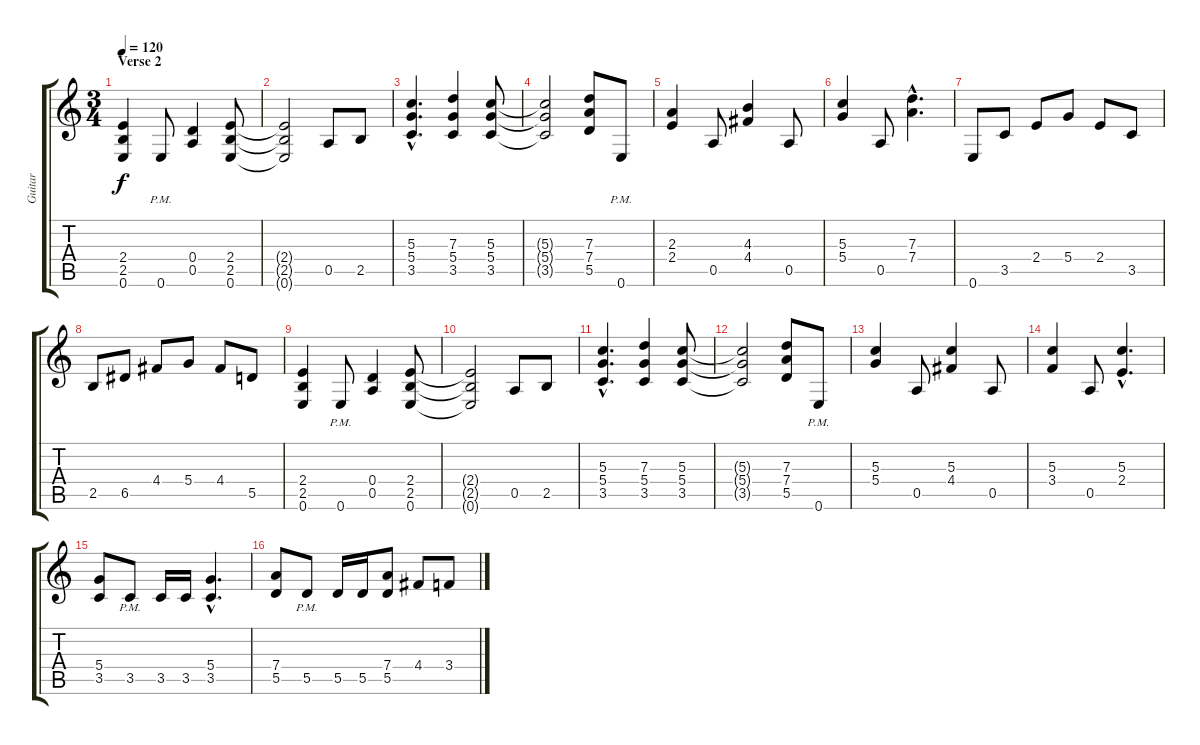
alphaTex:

\track ("Guitar" "Guitar") {instrument distortionguitar}
\staff {score tabs}
\tuning (E4 B3 G3 D3 A2 E2) {hide}
\ts (3 4)
\section ("" "Verse 2")
\tempo 120
\clef g2
\ks c
(2.4 2.5 0.6).4{dy f} 0.6{pm}.8 (0.4 0.5).4 (2.4 2.5 0.6).8 |
(2.4{t} 2.5{t} 0.6{t}).2 0.5.8 2.5.8 |
(5.3{hac} 5.4{hac} 3.5{hac}).4{d} (7.3 5.4 3.5).4 (5.3 5.4 3.5).8 |
(5.3{t} 5.4{t} 3.5{t}).2 (7.3 7.4 5.5).8 0.6{pm}.8 |
(2.3 2.4).4 0.5.8 (4.3 4.4).4 0.5.8 |
(5.3 5.4).4 0.5.8 (7.3{hac} 7.4{hac}).4{d} |
0.6.8 3.5.8 2.4.8 5.4.8 2.4.8 3.5.8 |
2.5.8 6.5.8 4.4.8 5.4.8 4.4.8 5.5.8 |
(2.4 2.5 0.6).4 0.6{pm}.8 (0.4 0.5).4 (2.4 2.5 0.6).8 |
(2.4{t} 2.5{t} 0.6{t}).2 0.5.8 2.5.8 |
(5.3{hac} 5.4{hac} 3.5{hac}).4{d} (7.3 5.4 3.5).4 (5.3 5.4 3.5).8 |
(5.3{t} 5.4{t} 3.5{t}).2 (7.3 7.4 5.5).8 0.6{pm}.8 |
(5.3 5.4).4 0.5.8 (5.3 4.4).4 0.5.8 |
(5.3 3.4).4 0.5.8 (5.3{hac} 2.4{hac}).4{d} |
(5.4 3.5).8 3.5{pm}.8 3.5.16 3.5.16 (5.4{hac} 3.5{hac}).4{d} |
(7.4 5.5).8 5.5{pm}.8 5.5.16 5.5.16 (7.4 5.5).8 4.4.8 3.4.8
